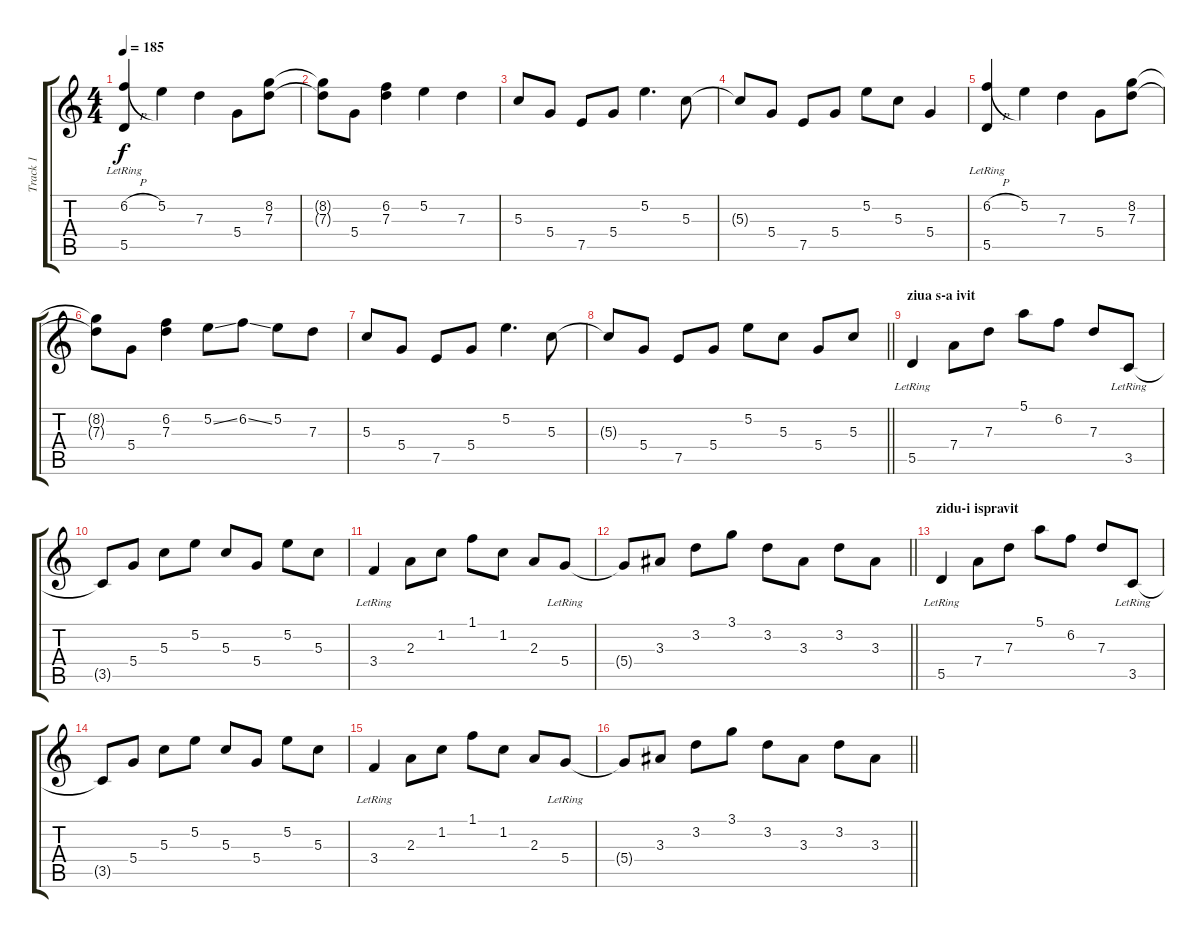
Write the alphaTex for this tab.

\track ("Track 1" "Track 1") {instrument electricguitarclean}
\staff {score tabs}
\tuning (E4 B3 G3 D3 A2 E2) {hide}
\ts (4 4)
\tempo 185
\clef g2
\ks c
(6.2{h} 5.5{lr}).4{dy f} 5.2.4 7.3.4 5.4.8 (8.2 7.3).8 |
(8.2{t} 7.3{t}).8 5.4.8 (6.2 7.3).4 5.2.4 7.3.4 |
5.3.8 5.4.8 7.5.8 5.4.8 5.2.4{d} 5.3.8 |
5.3{t}.8 5.4.8 7.5.8 5.4.8 5.2.8 5.3.8 5.4.4 |
(6.2{h} 5.5{lr}).4 5.2.4 7.3.4 5.4.8 (8.2 7.3).8 |
(8.2{t} 7.3{t}).8 5.4.8 (6.2 7.3).4 5.2{ss}.8 6.2{ss}.8 5.2.8 7.3.8 |
5.3.8 5.4.8 7.5.8 5.4.8 5.2.4{d} 5.3.8 |
\barLineRight lightlight
5.3{t}.8 5.4.8 7.5.8 5.4.8 5.2.8 5.3.8 5.4.8 5.3.8 |
\section ("" "ziua s-a ivit")
5.5{lr}.4 7.4.8 7.3.8 5.1.8 6.2.8 7.3.8 3.5{lr}.8 |
3.5{t}.8 5.4.8 5.3.8 5.2.8 5.3.8 5.4.8 5.2.8 5.3.8 |
3.4{lr}.4 2.3.8 1.2.8 1.1.8 1.2.8 2.3.8 5.4{lr}.8 |
\barLineRight lightlight
5.4{t}.8 3.3.8 3.2.8 3.1.8 3.2.8 3.3.8 3.2.8 3.3.8 |
\section ("" "zidu-i ispravit")
5.5{lr}.4 7.4.8 7.3.8 5.1.8 6.2.8 7.3.8 3.5{lr}.8 |
3.5{t}.8 5.4.8 5.3.8 5.2.8 5.3.8 5.4.8 5.2.8 5.3.8 |
3.4{lr}.4 2.3.8 1.2.8 1.1.8 1.2.8 2.3.8 5.4{lr}.8 |
\barLineRight lightlight
5.4{t}.8 3.3.8 3.2.8 3.1.8 3.2.8 3.3.8 3.2.8 3.3.8
